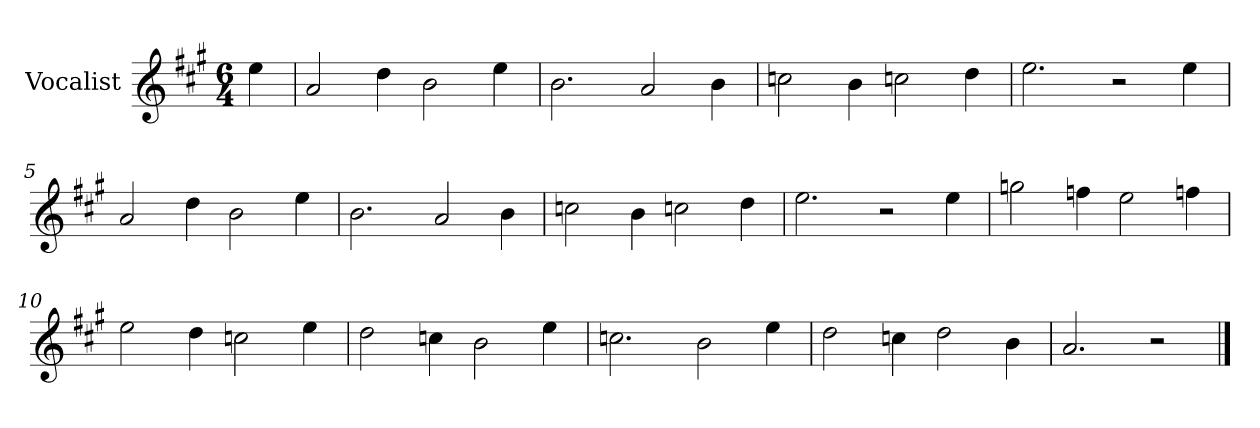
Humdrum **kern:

**kern
*part1
*staff1
*I"Vocalist
*k[f#c#g#]
*A:
*M6/4
=
4ee
=1
2a
4dd
2b
4ee
=2
2.b
2a
4b
=3
2ccn
4b
2ccn
4dd
=4
2.ee
2r
4ee
=5
2a
4dd
2b
4ee
=6
2.b
2a
4b
=7
2ccn
4b
2ccn
4dd
=8
2.ee
2r
4ee
=9
2ggn
4ffn
2ee
4ffn
=10
2ee
4dd
2ccn
4ee
=11
2dd
4ccn
2b
4ee
=12
2.ccn
2b
4ee
=13
2dd
4ccn
2dd
4b
=14
2.a
2r
==
*-
